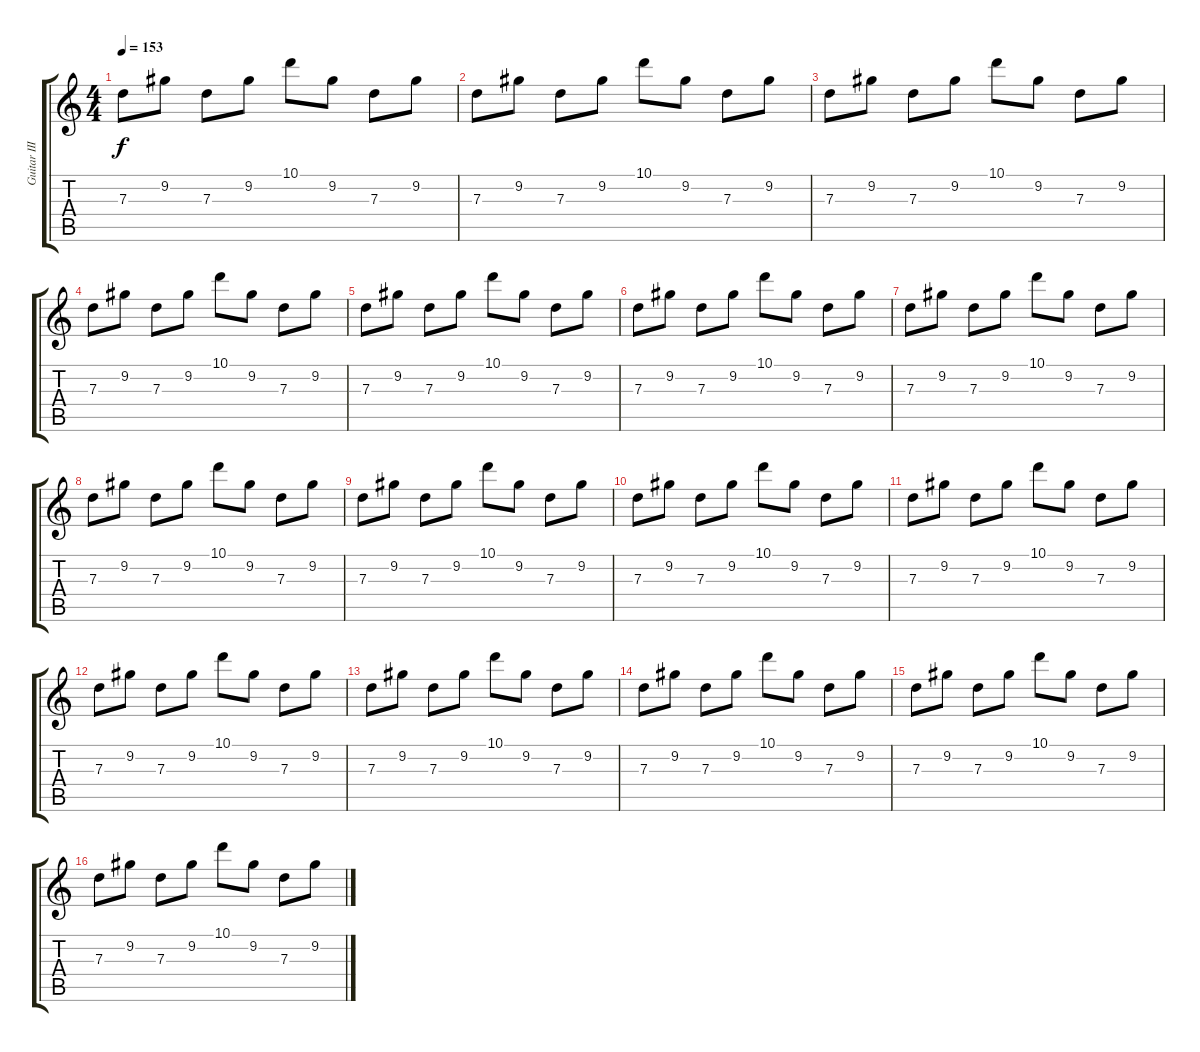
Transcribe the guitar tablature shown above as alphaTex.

\track ("Guitar III" "Guitar III") {instrument electricguitarclean}
\staff {score tabs}
\tuning (E4 B3 G3 D3 A2 D2) {hide}
\ts (4 4)
\tempo 153
\clef g2
\ks c
7.3.8{dy f instrument electricguitarclean} 9.2.8 7.3.8 9.2.8 10.1.8 9.2.8 7.3.8 9.2.8 |
7.3.8 9.2.8 7.3.8 9.2.8 10.1.8 9.2.8 7.3.8 9.2.8 |
7.3.8 9.2.8 7.3.8 9.2.8 10.1.8 9.2.8 7.3.8 9.2.8 |
7.3.8 9.2.8 7.3.8 9.2.8 10.1.8 9.2.8 7.3.8 9.2.8 |
7.3.8 9.2.8 7.3.8 9.2.8 10.1.8 9.2.8 7.3.8 9.2.8 |
7.3.8 9.2.8 7.3.8 9.2.8 10.1.8 9.2.8 7.3.8 9.2.8 |
7.3.8 9.2.8 7.3.8 9.2.8 10.1.8 9.2.8 7.3.8 9.2.8 |
7.3.8 9.2.8 7.3.8 9.2.8 10.1.8 9.2.8 7.3.8 9.2.8 |
7.3.8 9.2.8 7.3.8 9.2.8 10.1.8 9.2.8 7.3.8 9.2.8 |
7.3.8 9.2.8 7.3.8 9.2.8 10.1.8 9.2.8 7.3.8 9.2.8 |
7.3.8 9.2.8 7.3.8 9.2.8 10.1.8 9.2.8 7.3.8 9.2.8 |
7.3.8 9.2.8 7.3.8 9.2.8 10.1.8 9.2.8 7.3.8 9.2.8 |
7.3.8 9.2.8 7.3.8 9.2.8 10.1.8 9.2.8 7.3.8 9.2.8 |
7.3.8 9.2.8 7.3.8 9.2.8 10.1.8 9.2.8 7.3.8 9.2.8 |
7.3.8 9.2.8 7.3.8 9.2.8 10.1.8 9.2.8 7.3.8 9.2.8 |
7.3.8 9.2.8 7.3.8 9.2.8 10.1.8 9.2.8 7.3.8 9.2.8
